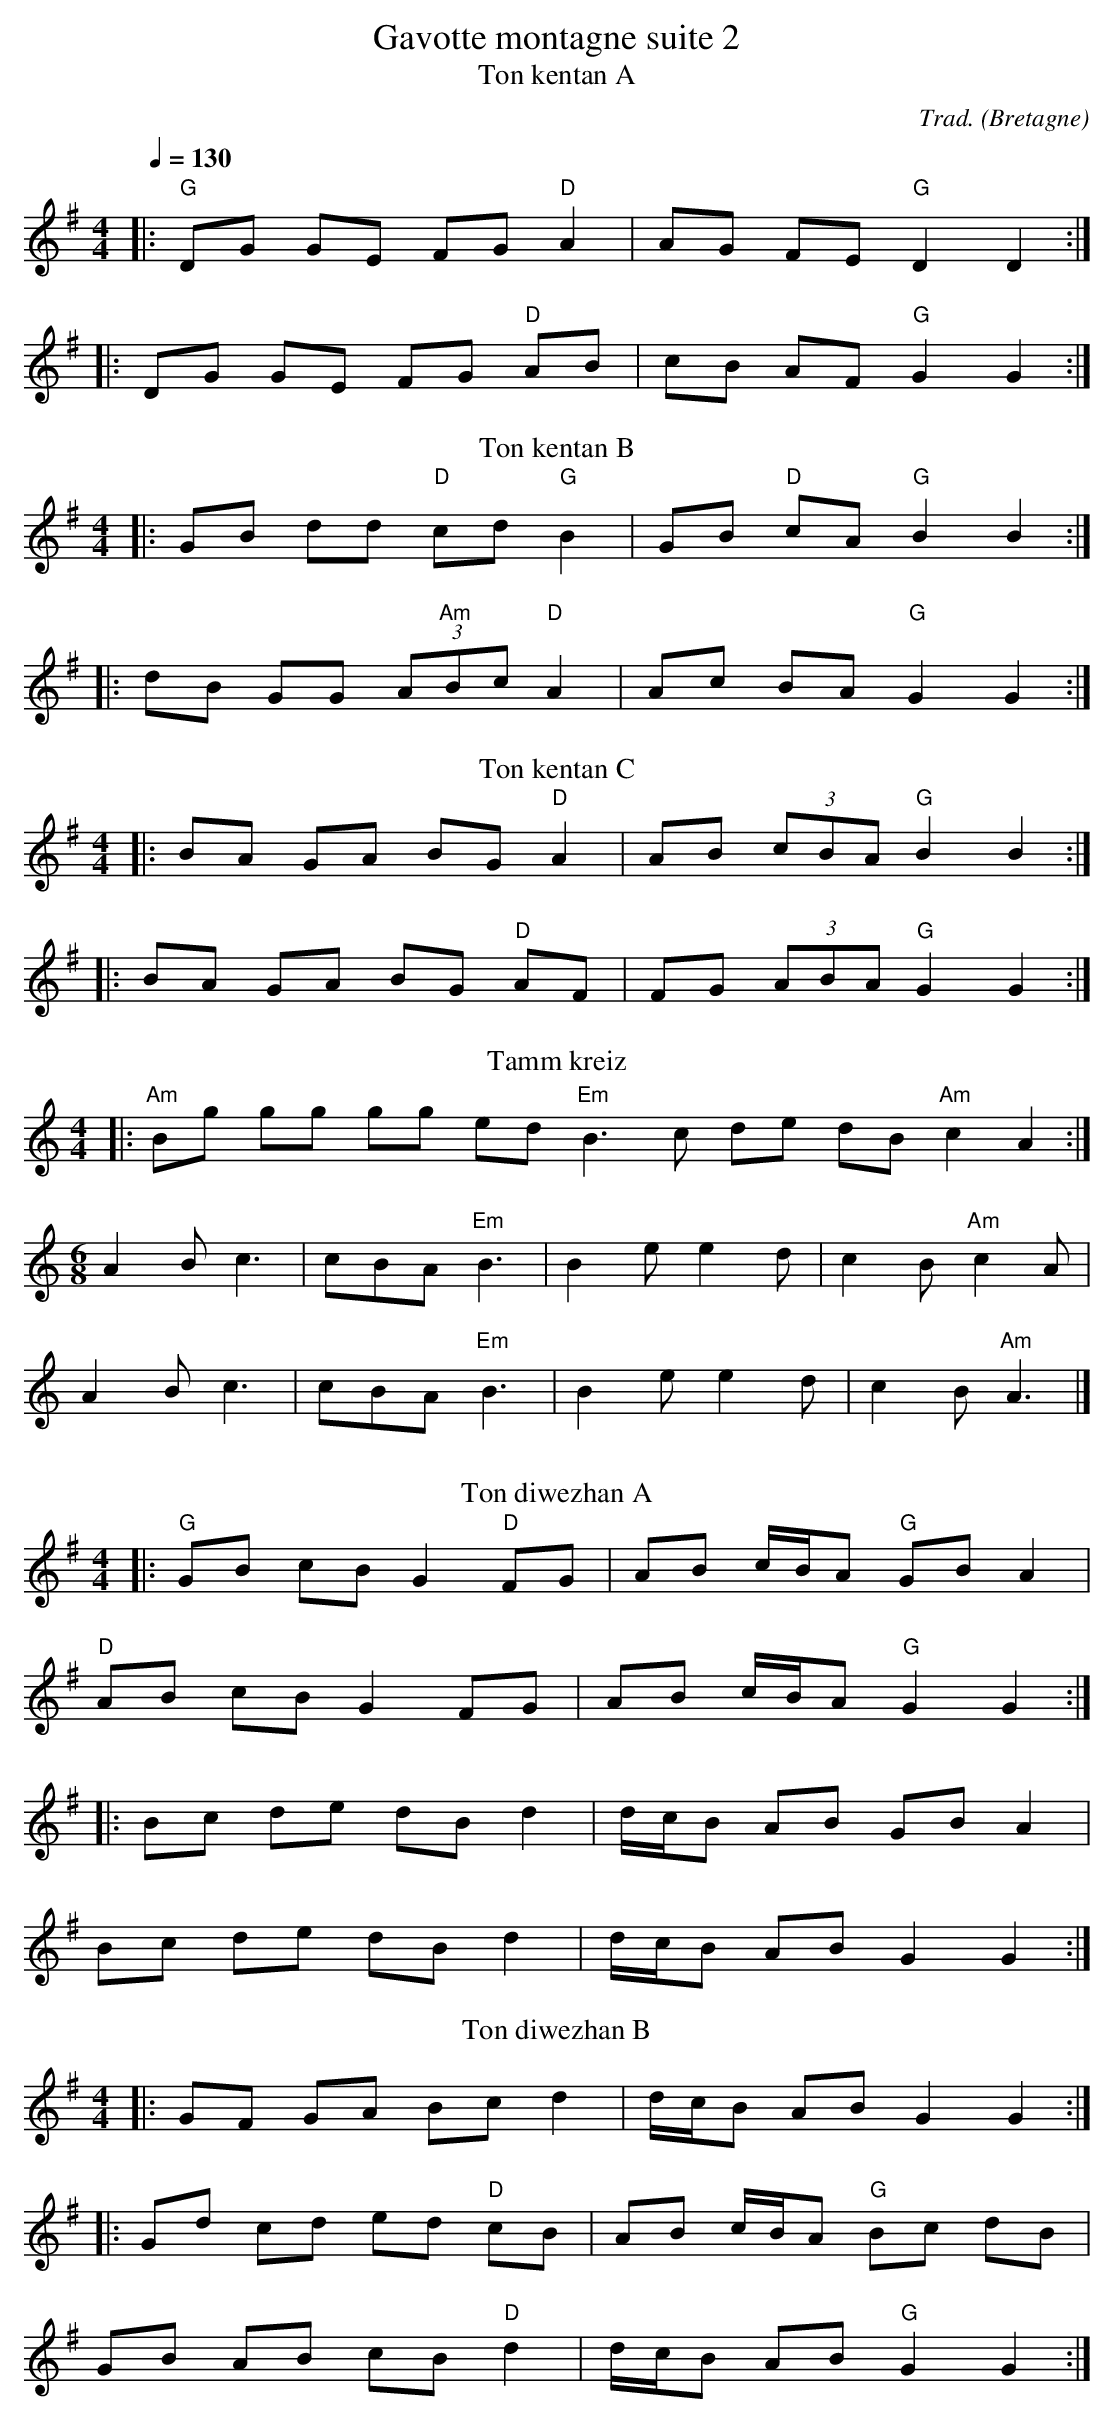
X:1
T:Gavotte montagne suite 2
C:Trad.
O:Bretagne
T:Ton kentan A
M:4/4
L:1/16
Q:1/4=130
K:G
|: "G"D2G2 G2E2 F2G2 "D"A4 | A2G2 F2E2 "G"D4 D4 ::
D2G2 G2E2 F2G2 "D"A2B2 | c2B2 A2F2 "G"G4 G4 :|
T:Ton kentan B
K:G
|: G2B2 d2d2 "D"c2d2 "G"B4 | G2B2 "D"c2A2 "G"B4 B4 ::
d2B2 G2G2 (3A2"Am"B2c2 "D"A4 | A2c2 B2A2 "G"G4 G4 :|
T:Ton kentan C
K:G
|: B2A2 G2A2 B2G2 "D"A4 | A2B2 (3c2B2A2 "G"B4 B4 ::
B2A2 G2A2 B2G2 "D"A2F2 | F2G2 (3A2B2A2 "G"G4 G4 :|
T:Tamm kreiz
K:C
|: "Am"B2g2 g2g2 g2g2 e2d2 "Em"B6c2 d2e2 d2B2 "Am"c4 A4 :|
M:6/8
K:C
A4 B2 c6 | c2B2A2 "Em"B6 | B4 e2 e4 d2 | c4 B2 "Am"c4 A2 |
A4 B2 c6 | c2B2A2 "Em"B6 | B4 e2 e4 d2 | c4 B2 "Am"A6 |]
T:Ton diwezhan A
M:4/4
K:G
|: "G"G2B2 c2B2 G4 "D"F2G2 | A2B2 cBA2 "G"G2B2 A4 |
"D"A2B2 c2B2 G4 F2G2 | A2B2 cBA2 "G"G4 G4 ::
B2c2 d2e2 d2B2 d4 | dcB2 A2B2 G2B2 A4 |
B2c2 d2e2 d2B2 d4 | dcB2 A2B2 G4 G4 :|
T:Ton diwezhan B
K:G
|: G2F2 G2A2 B2c2 d4 | dcB2 A2B2 G4 G4 ::
G2d2 c2d2 e2d2 "D"c2B2 | A2B2 cBA2 "G"B2c2 d2B2 |
G2B2 A2B2 c2B2 "D"d4 | dcB2 A2B2 "G"G4 G4 :|
